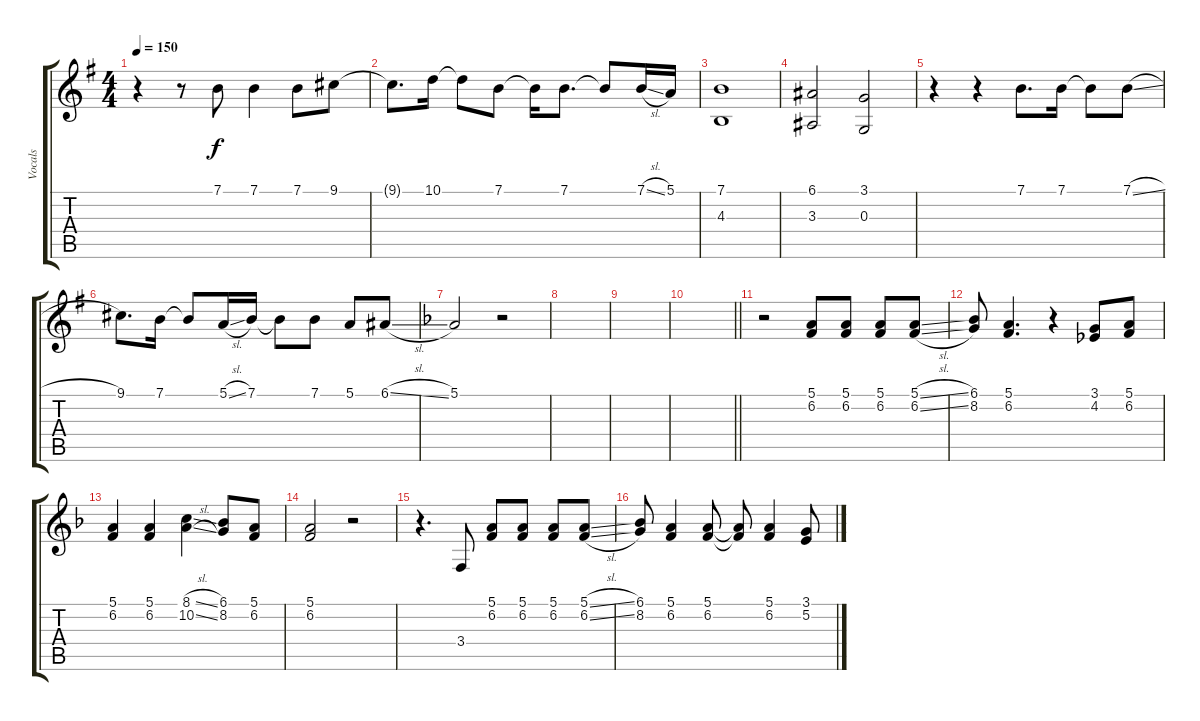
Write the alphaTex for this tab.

\track ("Vocals" "Vocals") {instrument brasssection}
\staff {score tabs}
\tuning (E4 B3 G3 D3 A2 D2) {hide}
\ts (4 4)
\tempo 150
\clef g2
\ks g
r.4{dy f} r.8 7.1.8 7.1.4 7.1.8 9.1.8 |
9.1{t}.8{d} 10.1.16 10.1{t}.8 7.1.8 7.1{t}.16 7.1.8{d} 7.1{t}.8 7.1{sl}.16 5.1.16 |
(7.1 4.3).1 |
(6.1 3.3).2 (3.1 0.3).2 |
r.4 r.4 7.1.8{d} 7.1.16 7.1{t}.8 7.1{sl}.8 |
9.1.8{d} 7.1.16 7.1{t}.8 5.1{sl}.16 7.1.16 7.1{t}.8 7.1.8 5.1.8 6.1{sl}.8 |
\ks dminor
5.1.2 r.2 |
|
|
\barLineRight lightlight
|
r.2 (5.1 6.2).8 (5.1 6.2).8 (5.1 6.2).8 (5.1{sl} 6.2{sl}).8 |
(6.1 8.2).8 (5.1 6.2).4{d} r.4 (3.1 4.2).8 (5.1 6.2).8 |
(5.1 6.2).4 (5.1 6.2).4 (8.1{sl} 10.2{sl}).4 (6.1 8.2).8 (5.1 6.2).8 |
(5.1 6.2).2 r.2 |
r.4{d} 3.4.8 (5.1 6.2).8 (5.1 6.2).8 (5.1 6.2).8 (5.1{sl} 6.2{sl}).8 |
(6.1 8.2).8 (5.1 6.2).4 (5.1 6.2).8 (5.1{t} 6.2{t}).8 (5.1 6.2).4 (3.1 5.2).8
